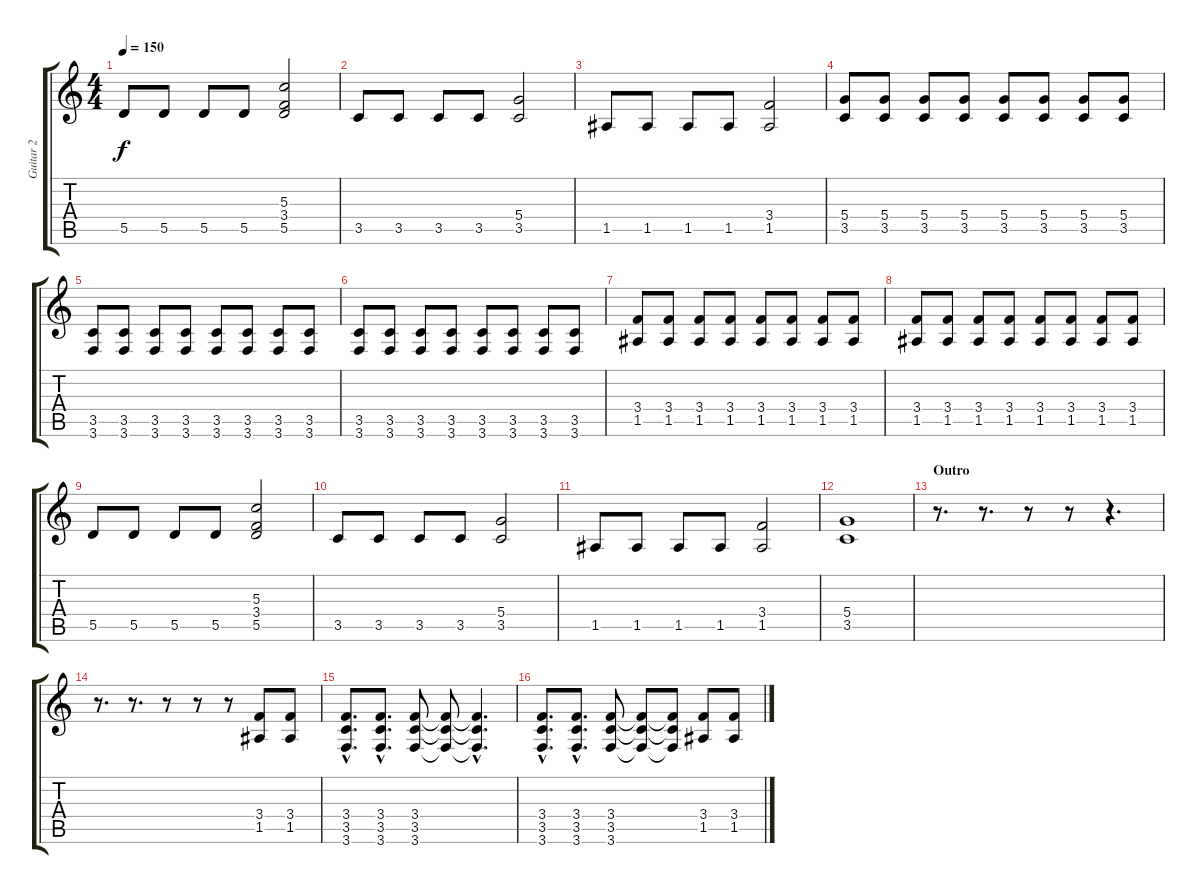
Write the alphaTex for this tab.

\track ("Guitar 2" "Guitar 2") {instrument distortionguitar}
\staff {score tabs}
\tuning (E4 B3 G3 D3 A2 D2) {hide}
\ts (4 4)
\tempo 150
\clef g2
\ks c
5.5.8{dy f} 5.5.8 5.5.8 5.5.8 (5.3 3.4 5.5).2 |
3.5.8 3.5.8 3.5.8 3.5.8 (5.4 3.5).2 |
1.5.8 1.5.8 1.5.8 1.5.8 (3.4 1.5).2 |
(5.4 3.5).8 (5.4 3.5).8 (5.4 3.5).8 (5.4 3.5).8 (5.4 3.5).8 (5.4 3.5).8 (5.4 3.5).8 (5.4 3.5).8 |
(3.5 3.6).8 (3.5 3.6).8 (3.5 3.6).8 (3.5 3.6).8 (3.5 3.6).8 (3.5 3.6).8 (3.5 3.6).8 (3.5 3.6).8 |
(3.5 3.6).8 (3.5 3.6).8 (3.5 3.6).8 (3.5 3.6).8 (3.5 3.6).8 (3.5 3.6).8 (3.5 3.6).8 (3.5 3.6).8 |
(3.4 1.5).8 (3.4 1.5).8 (3.4 1.5).8 (3.4 1.5).8 (3.4 1.5).8 (3.4 1.5).8 (3.4 1.5).8 (3.4 1.5).8 |
(3.4 1.5).8 (3.4 1.5).8 (3.4 1.5).8 (3.4 1.5).8 (3.4 1.5).8 (3.4 1.5).8 (3.4 1.5).8 (3.4 1.5).8 |
5.5.8 5.5.8 5.5.8 5.5.8 (5.3 3.4 5.5).2 |
3.5.8 3.5.8 3.5.8 3.5.8 (5.4 3.5).2 |
1.5.8 1.5.8 1.5.8 1.5.8 (3.4 1.5).2 |
(5.4 3.5).1 |
\section ("" "Outro")
r.8{d instrument distortionguitar} r.8{d} r.8 r.8 r.4{d} |
r.8{d} r.8{d} r.8 r.8 r.8 (3.4 1.5).8 (3.4 1.5).8 |
(3.4{hac} 3.5{hac} 3.6{hac}).8{d} (3.4{hac} 3.5{hac} 3.6{hac}).8{d} (3.4 3.5 3.6).8 (3.4{t} 3.5{t} 3.6{t}).8 (3.4{hac t} 3.5{hac t} 3.6{hac t}).4{d} |
(3.4{hac} 3.5{hac} 3.6{hac}).8{d} (3.4{hac} 3.5{hac} 3.6{hac}).8{d} (3.4 3.5 3.6).8 (3.4{t} 3.5{t} 3.6{t}).8 (3.4{t} 3.5{t} 3.6{t}).8 (3.4 1.5).8 (3.4 1.5).8
